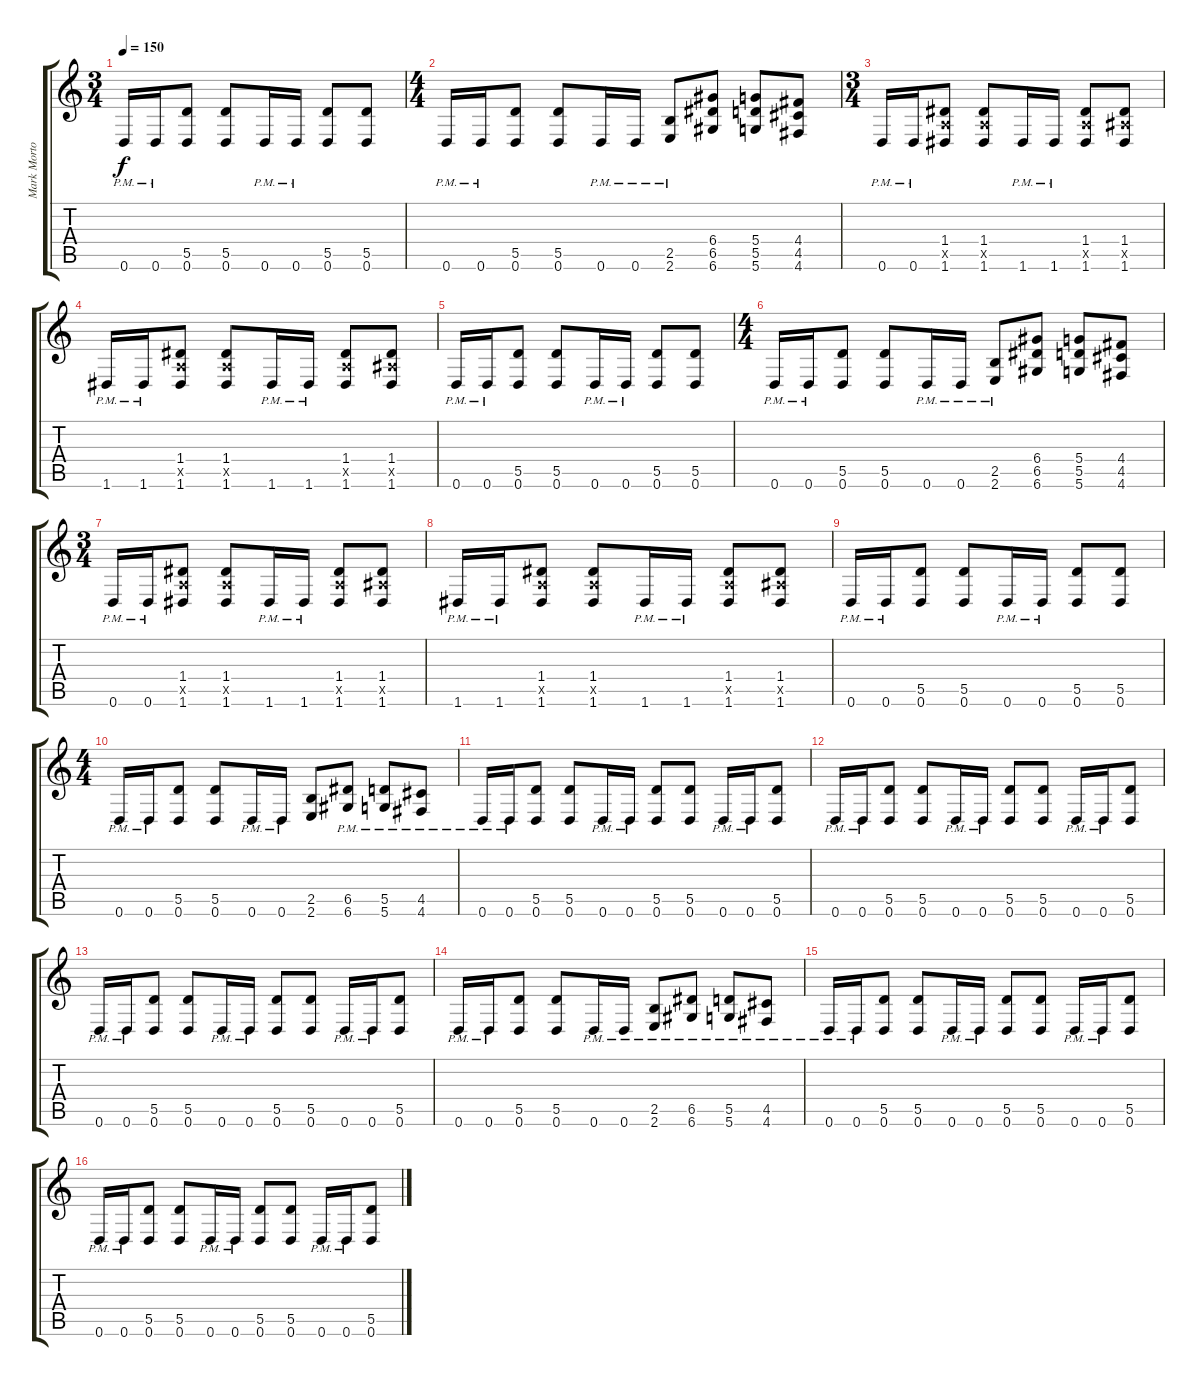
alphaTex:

\track ("Mark Morton" "Mark Morto") {instrument distortionguitar}
\staff {score tabs}
\tuning (E4 B3 G3 D3 A2 D2) {hide}
\ts (3 4)
\tempo 150
\clef g2
\ks c
0.6{pm}.16{dy f} 0.6{pm}.16 (5.5 0.6).8 (5.5 0.6).8 0.6{pm}.16 0.6{pm}.16 (5.5 0.6).8 (5.5 0.6).8 |
\ts (4 4)
0.6{pm}.16 0.6{pm}.16 (5.5 0.6).8 (5.5 0.6).8 0.6{pm}.16 0.6{pm}.16 (2.5{pm} 2.6{pm}).8 (6.4 6.5 6.6).8 (5.4 5.5 5.6).8 (4.4 4.5 4.6).8 |
\ts (3 4)
0.6{pm}.16 0.6{pm}.16 (1.4 0.5{x} 1.6).8 (1.4 0.5{x} 1.6).8 1.6{pm}.16 1.6{pm}.16 (1.4 0.5{x} 1.6).8 (1.4 1.5{x} 1.6).8 |
1.6{pm}.16 1.6{pm}.16 (1.4 0.5{x} 1.6).8 (1.4 0.5{x} 1.6).8 1.6{pm}.16 1.6{pm}.16 (1.4 0.5{x} 1.6).8 (1.4 1.5{x} 1.6).8 |
0.6{pm}.16 0.6{pm}.16 (5.5 0.6).8 (5.5 0.6).8 0.6{pm}.16 0.6{pm}.16 (5.5 0.6).8 (5.5 0.6).8 |
\ts (4 4)
0.6{pm}.16 0.6{pm}.16 (5.5 0.6).8 (5.5 0.6).8 0.6{pm}.16 0.6{pm}.16 (2.5{pm} 2.6{pm}).8 (6.4 6.5 6.6).8 (5.4 5.5 5.6).8 (4.4 4.5 4.6).8 |
\ts (3 4)
0.6{pm}.16 0.6{pm}.16 (1.4 0.5{x} 1.6).8 (1.4 0.5{x} 1.6).8 1.6{pm}.16 1.6{pm}.16 (1.4 0.5{x} 1.6).8 (1.4 1.5{x} 1.6).8 |
1.6{pm}.16 1.6{pm}.16 (1.4 0.5{x} 1.6).8 (1.4 0.5{x} 1.6).8 1.6{pm}.16 1.6{pm}.16 (1.4 0.5{x} 1.6).8 (1.4 1.5{x} 1.6).8 |
0.6{pm}.16 0.6{pm}.16 (5.5 0.6).8 (5.5 0.6).8 0.6{pm}.16 0.6{pm}.16 (5.5 0.6).8 (5.5 0.6).8 |
\ts (4 4)
0.6{pm}.16 0.6{pm}.16 (5.5 0.6).8 (5.5 0.6).8 0.6{pm}.16 0.6{pm}.16 (2.5 2.6).8 (6.5{pm} 6.6{pm}).8 (5.5{pm} 5.6{pm}).8 (4.5{pm} 4.6{pm}).8 |
0.6{pm}.16 0.6{pm}.16 (5.5 0.6).8 (5.5 0.6).8 0.6{pm}.16 0.6{pm}.16 (5.5 0.6).8 (5.5 0.6).8 0.6{pm}.16 0.6{pm}.16 (5.5 0.6).8 |
0.6{pm}.16 0.6{pm}.16 (5.5 0.6).8 (5.5 0.6).8 0.6{pm}.16 0.6{pm}.16 (5.5 0.6).8 (5.5 0.6).8 0.6{pm}.16 0.6{pm}.16 (5.5 0.6).8 |
0.6{pm}.16 0.6{pm}.16 (5.5 0.6).8 (5.5 0.6).8 0.6{pm}.16 0.6{pm}.16 (5.5 0.6).8 (5.5 0.6).8 0.6{pm}.16 0.6{pm}.16 (5.5 0.6).8 |
0.6{pm}.16 0.6{pm}.16 (5.5 0.6).8 (5.5 0.6).8 0.6{pm}.16 0.6{pm}.16 (2.5{pm} 2.6{pm}).8 (6.5{pm} 6.6{pm}).8 (5.5{pm} 5.6{pm}).8 (4.5{pm} 4.6{pm}).8 |
0.6{pm}.16 0.6{pm}.16 (5.5 0.6).8 (5.5 0.6).8 0.6{pm}.16 0.6{pm}.16 (5.5 0.6).8 (5.5 0.6).8 0.6{pm}.16 0.6{pm}.16 (5.5 0.6).8 |
0.6{pm}.16 0.6{pm}.16 (5.5 0.6).8 (5.5 0.6).8 0.6{pm}.16 0.6{pm}.16 (5.5 0.6).8 (5.5 0.6).8 0.6{pm}.16 0.6{pm}.16 (5.5 0.6).8
